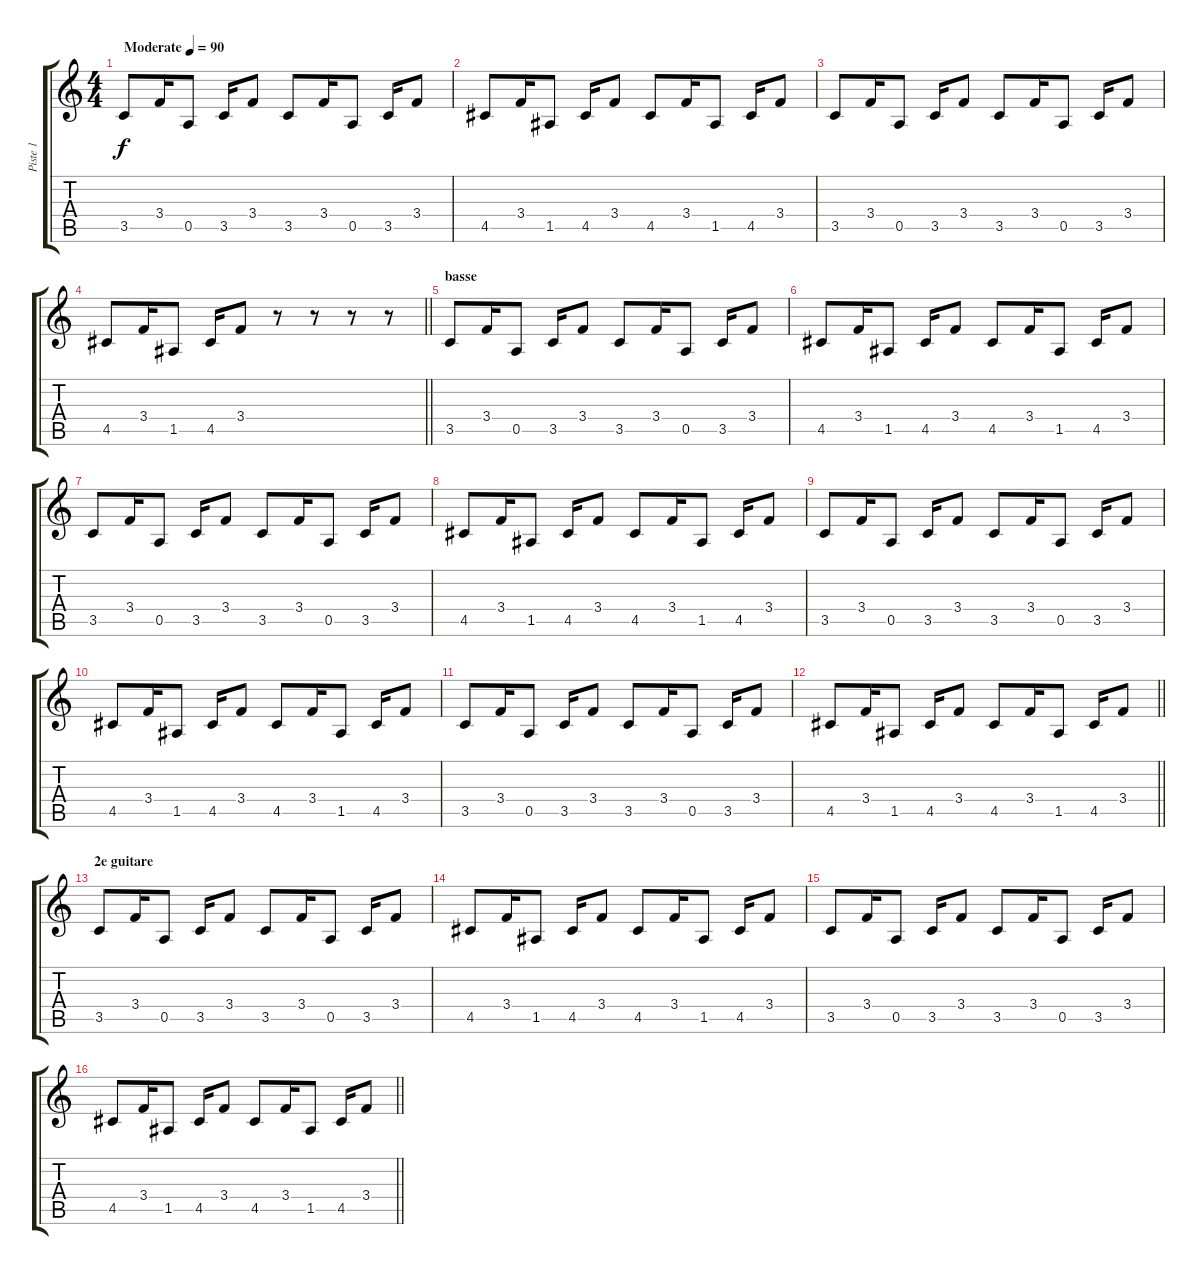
\track ("Piste 1" "Piste 1") {instrument electricguitarclean}
\staff {score tabs}
\tuning (E4 B3 G3 D3 A2 D2) {hide}
\ts (4 4)
\tempo (90 "Moderate")
\clef g2
\ks c
3.5.8{dy f instrument electricguitarclean} 3.4.16 0.5.8 3.5.16 3.4.8 3.5.8 3.4.16 0.5.8 3.5.16 3.4.8 |
4.5.8 3.4.16 1.5.8 4.5.16 3.4.8 4.5.8 3.4.16 1.5.8 4.5.16 3.4.8 |
3.5.8 3.4.16 0.5.8 3.5.16 3.4.8 3.5.8 3.4.16 0.5.8 3.5.16 3.4.8 |
\barLineRight lightlight
4.5.8 3.4.16 1.5.8 4.5.16 3.4.8 r.8 r.8 r.8 r.8 |
\section ("" "basse")
3.5.8 3.4.16 0.5.8 3.5.16 3.4.8 3.5.8 3.4.16 0.5.8 3.5.16 3.4.8 |
4.5.8 3.4.16 1.5.8 4.5.16 3.4.8 4.5.8 3.4.16 1.5.8 4.5.16 3.4.8 |
3.5.8 3.4.16 0.5.8 3.5.16 3.4.8 3.5.8 3.4.16 0.5.8 3.5.16 3.4.8 |
4.5.8 3.4.16 1.5.8 4.5.16 3.4.8 4.5.8 3.4.16 1.5.8 4.5.16 3.4.8 |
3.5.8 3.4.16 0.5.8 3.5.16 3.4.8 3.5.8 3.4.16 0.5.8 3.5.16 3.4.8 |
4.5.8 3.4.16 1.5.8 4.5.16 3.4.8 4.5.8 3.4.16 1.5.8 4.5.16 3.4.8 |
3.5.8 3.4.16 0.5.8 3.5.16 3.4.8 3.5.8 3.4.16 0.5.8 3.5.16 3.4.8 |
\barLineRight lightlight
4.5.8 3.4.16 1.5.8 4.5.16 3.4.8 4.5.8 3.4.16 1.5.8 4.5.16 3.4.8 |
\section ("" "2e guitare")
3.5.8 3.4.16 0.5.8 3.5.16 3.4.8 3.5.8 3.4.16 0.5.8 3.5.16 3.4.8 |
4.5.8 3.4.16 1.5.8 4.5.16 3.4.8 4.5.8 3.4.16 1.5.8 4.5.16 3.4.8 |
3.5.8 3.4.16 0.5.8 3.5.16 3.4.8 3.5.8 3.4.16 0.5.8 3.5.16 3.4.8 |
\barLineRight lightlight
4.5.8 3.4.16 1.5.8 4.5.16 3.4.8 4.5.8 3.4.16 1.5.8 4.5.16 3.4.8
